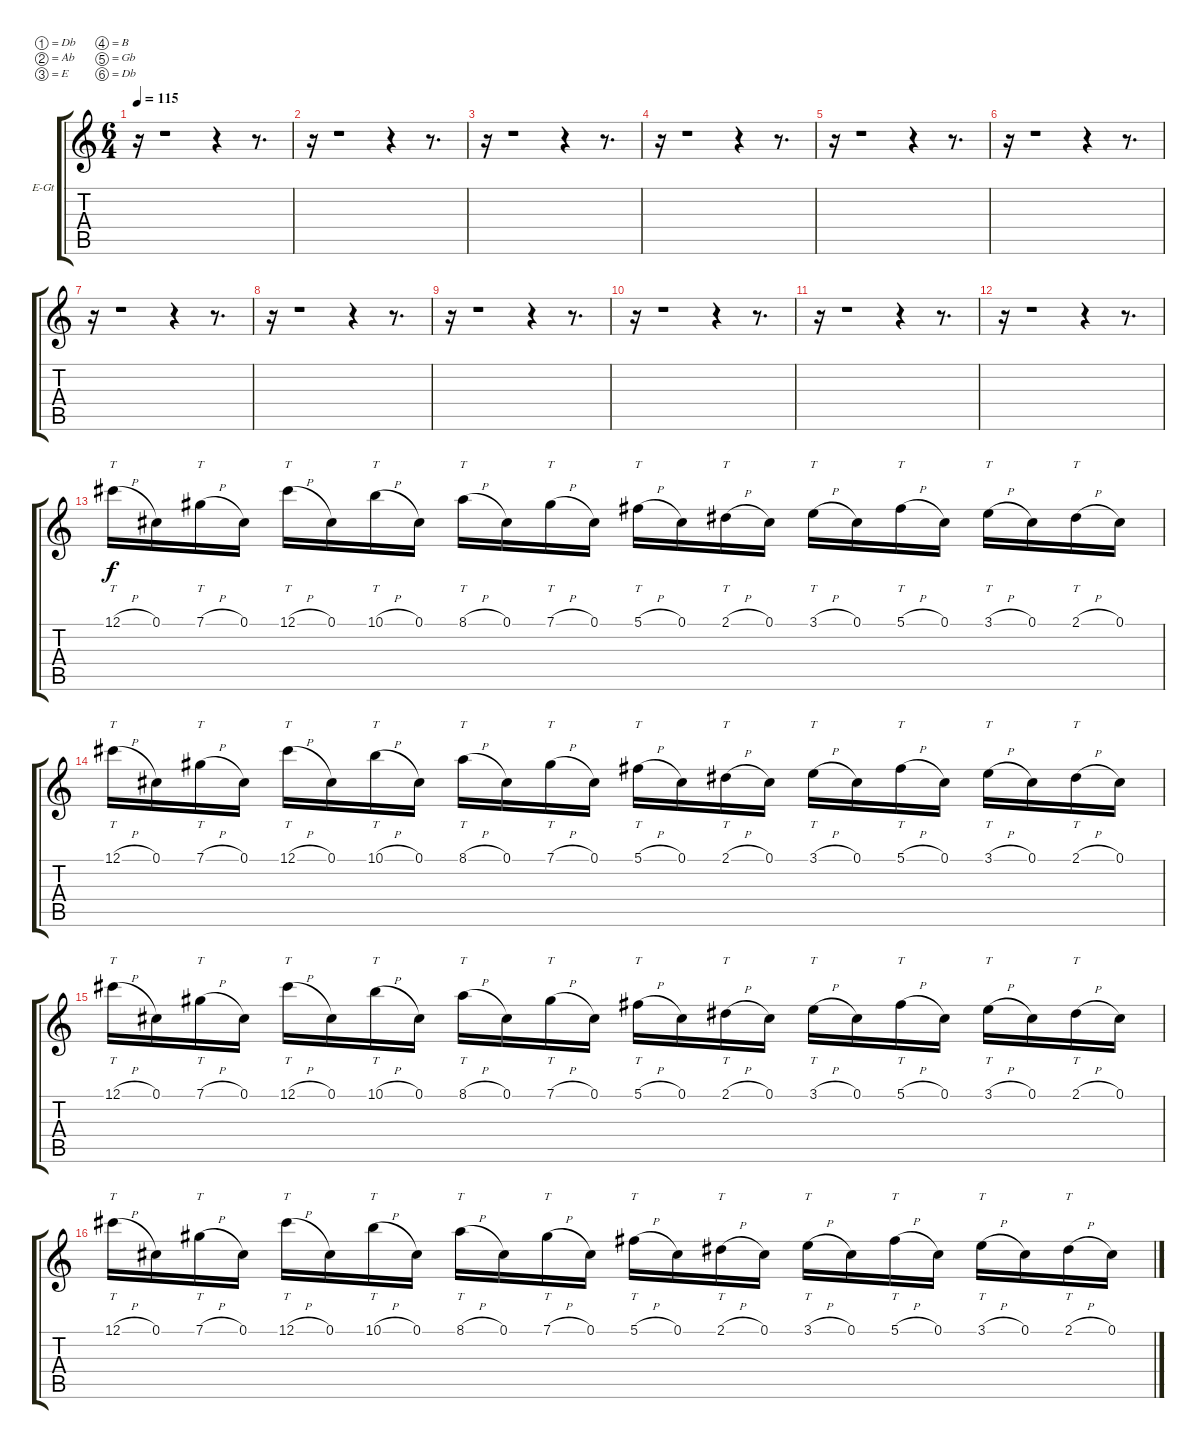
\bracketExtendMode groupsimilarinstruments
\firstSystemTrackNameOrientation horizontal
\otherSystemsTrackNameOrientation horizontal
\track ("Phil Demmel (Lead)" "E-Gt") {instrument overdrivenguitar}
\staff {score tabs}
\tuning (Db4 Ab3 E3 B2 Gb2 Db2)
\ts (6 4)
\tempo 115
\clef g2
\ks c
r.16{dy f} r.1 r.4 r.8{d} |
r.16 r.1 r.4 r.8{d} |
r.16 r.1 r.4 r.8{d} |
r.16 r.1 r.4 r.8{d} |
r.16 r.1 r.4 r.8{d} |
r.16 r.1 r.4 r.8{d} |
r.16 r.1 r.4 r.8{d} |
r.16 r.1 r.4 r.8{d} |
r.16 r.1 r.4 r.8{d} |
r.16 r.1 r.4 r.8{d} |
r.16 r.1 r.4 r.8{d} |
r.16 r.1 r.4 r.8{d} |
12.1{h}.16{tt} 0.1.16 7.1{h}.16{tt} 0.1.16 12.1{h}.16{tt} 0.1.16 10.1{h}.16{tt} 0.1.16 8.1{h}.16{tt} 0.1.16 7.1{h}.16{tt} 0.1.16 5.1{h}.16{tt} 0.1.16 2.1{h}.16{tt} 0.1.16 3.1{h}.16{tt} 0.1.16 5.1{h}.16{tt} 0.1.16 3.1{h}.16{tt} 0.1.16 2.1{h}.16{tt} 0.1.16 |
12.1{h}.16{tt} 0.1.16 7.1{h}.16{tt} 0.1.16 12.1{h}.16{tt} 0.1.16 10.1{h}.16{tt} 0.1.16 8.1{h}.16{tt} 0.1.16 7.1{h}.16{tt} 0.1.16 5.1{h}.16{tt} 0.1.16 2.1{h}.16{tt} 0.1.16 3.1{h}.16{tt} 0.1.16 5.1{h}.16{tt} 0.1.16 3.1{h}.16{tt} 0.1.16 2.1{h}.16{tt} 0.1.16 |
12.1{h}.16{tt} 0.1.16 7.1{h}.16{tt} 0.1.16 12.1{h}.16{tt} 0.1.16 10.1{h}.16{tt} 0.1.16 8.1{h}.16{tt} 0.1.16 7.1{h}.16{tt} 0.1.16 5.1{h}.16{tt} 0.1.16 2.1{h}.16{tt} 0.1.16 3.1{h}.16{tt} 0.1.16 5.1{h}.16{tt} 0.1.16 3.1{h}.16{tt} 0.1.16 2.1{h}.16{tt} 0.1.16 |
12.1{h}.16{tt} 0.1.16 7.1{h}.16{tt} 0.1.16 12.1{h}.16{tt} 0.1.16 10.1{h}.16{tt} 0.1.16 8.1{h}.16{tt} 0.1.16 7.1{h}.16{tt} 0.1.16 5.1{h}.16{tt} 0.1.16 2.1{h}.16{tt} 0.1.16 3.1{h}.16{tt} 0.1.16 5.1{h}.16{tt} 0.1.16 3.1{h}.16{tt} 0.1.16 2.1{h}.16{tt} 0.1.16
